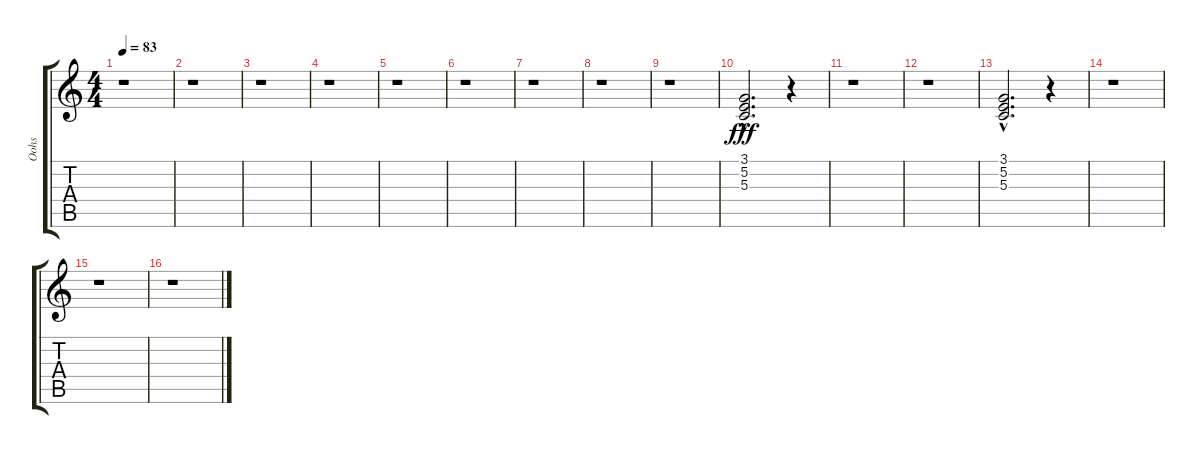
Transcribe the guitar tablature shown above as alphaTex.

\track ("Oohs" "Oohs") {instrument voiceoohs}
\staff {score tabs}
\tuning (E4 B3 G3 D3 A2 E2) {hide}
\ts (4 4)
\tempo 83
\clef g2
\ks c
r.1{dy fff} |
r.1 |
r.1 |
r.1 |
r.1 |
r.1 |
r.1 |
r.1 |
r.1 |
(3.1{hac} 5.2{hac} 5.3{hac}).2{d} r.4 |
r.1 |
r.1 |
(3.1{hac} 5.2{hac} 5.3{hac}).2{d} r.4 |
r.1 |
r.1 |
r.1
